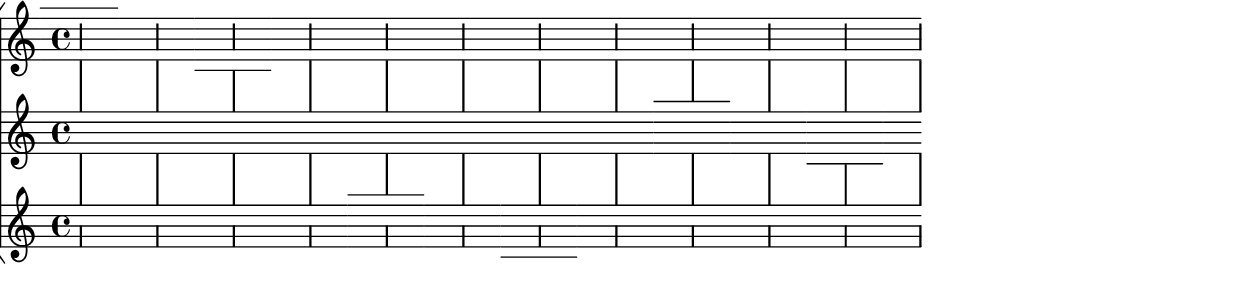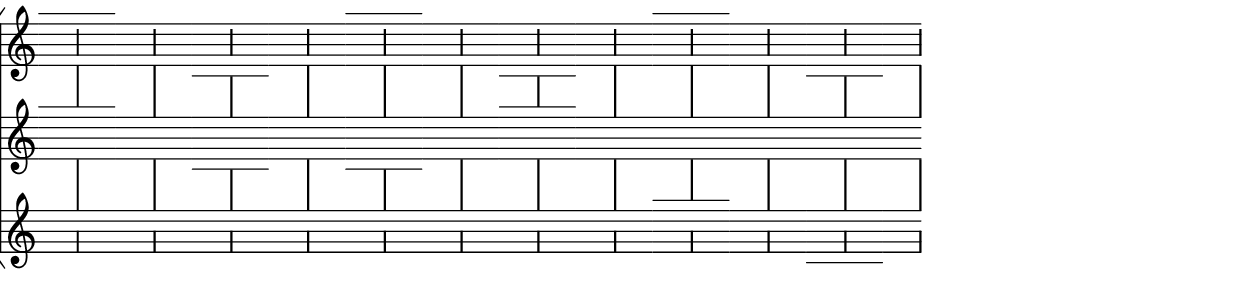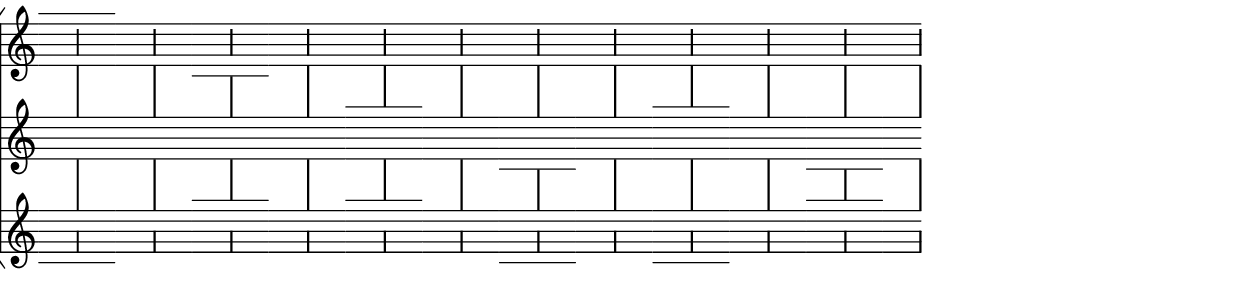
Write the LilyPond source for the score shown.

%% Generated by lilypond-book
%% Options: [exampleindent=10.16\mm,indent=0\mm,line-width=160\mm,paper-height=845.047\pt,paper-width=597.508\pt,papersize='(cons (* 597.508 pt) (* 845.047 pt))]
\include "lilypond-book-preamble.ly"


% ****************************************************************
% Start cut-&-pastable-section
% ****************************************************************

#(ly:set-option 'eps-box-padding 3.000000)



\paper {
  #(set-paper-size '(cons (* 597.508 pt) (* 845.047 pt)))
  indent = 0\mm
  line-width = 160\mm
  % offset the left padding, also add 1mm as lilypond creates cropped
  % images with a little space on the right
  line-width = #(- line-width (* mm  3.000000) (* mm 1))
}

\layout {
  
}




% ****************************************************************
% ly snippet:
% ****************************************************************
\sourcefilename "/lilypond-2.25.21/input/regression/bar-extent.ly"
\sourcefileline 0
\header {
   texidoc = "Bar line extent can be customised and the customised value
   must be respected when staff symbol is changed temporarily (e.g. to
   simulate ledger lines of renaissance prints and manuscripts);
   moreover, span bars should not enter the staves."
}


\version "2.17.6"

ledgerUp =
{
  s2
  \stopStaff
  \override Staff.StaffSymbol.line-positions = #'(-4 -2 0 2 4 6)
  \startStaff
  s2
  \noBreak
  s2
  \stopStaff
  \revert Staff.StaffSymbol.line-positions
  \startStaff
  s2
}

ledgerDown =
{
  s2
  \stopStaff
  \override Staff.StaffSymbol.line-positions = #'(-6 -4 -2 0 2 4)
  \startStaff
  s1
  \stopStaff
  \revert Staff.StaffSymbol.line-positions
  \startStaff
  s2
}

\new StaffGroup
<<
  \new Staff \with
  {
    \override BarLine.bar-extent = #'(-1 . 1.5)
  }
  {
    \ledgerUp \ledgerDown
    s1*4
    s1*4
    \ledgerUp \ledgerDown
    \ledgerUp \ledgerDown
    \ledgerUp \ledgerDown
    \ledgerUp \ledgerDown
    s1*4
    s1*4
  }

  \new Staff \with
  {
    \override BarLine.bar-extent = #'(0 . 0)
  }
  {
    s1*4
    s1*4
    \ledgerUp \ledgerDown
    \ledgerUp \ledgerDown
    \ledgerDown \ledgerUp
    s1*4
    s1*4
    \ledgerUp \ledgerDown
    \ledgerUp \ledgerDown
  }

  \new Staff \with
  {
    \override BarLine.bar-extent = #'(-2 . 0)
  }
  {
    s1*4
    \ledgerUp \ledgerDown
    s1*4
    s1*4
    s1*4
    \ledgerUp \ledgerDown
    \ledgerDown \ledgerUp
    \ledgerUp \ledgerDown
    \ledgerDown \ledgerUp
  }
>>



% ****************************************************************
% end ly snippet
% ****************************************************************
